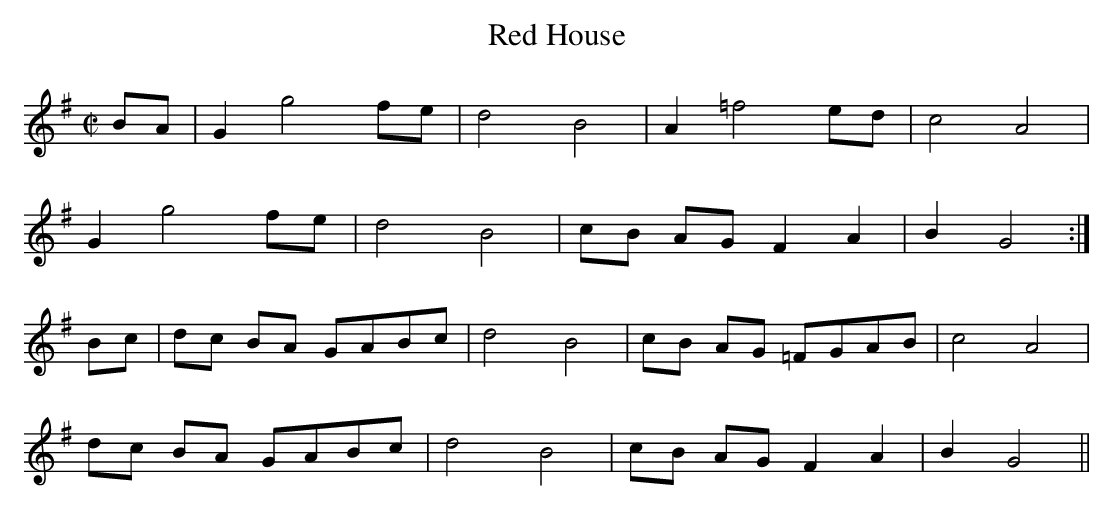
X:1
T:Red House
L:1/8
M:C|
K:G
BA|G2 g4 fe|d4 B4|A2 =f4 ed|c4 A4|
G2 g4 fe|d4 B4|cB AG F2 A2|B2 G4:|
Bc|dc BA GABc|d4 B4|cB AG =FGAB|c4 A4|
dc BA GABc|d4B4|cB AG F2 A2| B2 G4||
